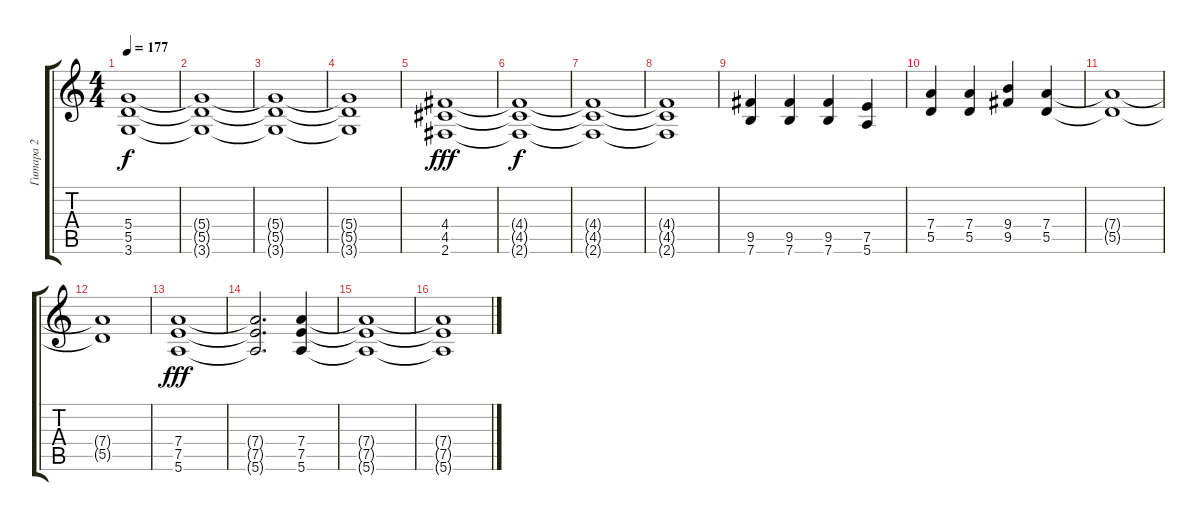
\track ("Гитара 2" "Гитара 2") {instrument distortionguitar}
\staff {score tabs}
\tuning (E4 B3 G3 D3 A2 E2) {hide}
\ts (4 4)
\tempo 177
\clef g2
\ks c
(5.4{t} 5.5{t} 3.6{t}).1{dy f} |
(5.4{t} 5.5{t} 3.6{t}).1 |
(5.4{t} 5.5{t} 3.6{t}).1 |
(5.4{t} 5.5{t} 3.6{t}).1 |
(4.4 4.5 2.6).1{dy fff} |
(4.4{t} 4.5{t} 2.6{t}).1{dy f} |
(4.4{t} 4.5{t} 2.6{t}).1 |
(4.4{t} 4.5{t} 2.6{t}).1 |
(9.5 7.6).4 (9.5 7.6).4 (9.5 7.6).4 (7.5 5.6).4 |
(7.4 5.5).4 (7.4 5.5).4 (9.4 9.5).4 (7.4 5.5).4 |
(7.4{t} 5.5{t}).1 |
(7.4{t} 5.5{t}).1 |
(7.4 7.5 5.6).1{dy fff} |
(7.4{t} 7.5{t} 5.6{t}).2{d} (7.4 7.5 5.6).4 |
(7.4{t} 7.5{t} 5.6{t}).1 |
(7.4{t} 7.5{t} 5.6{t}).1
